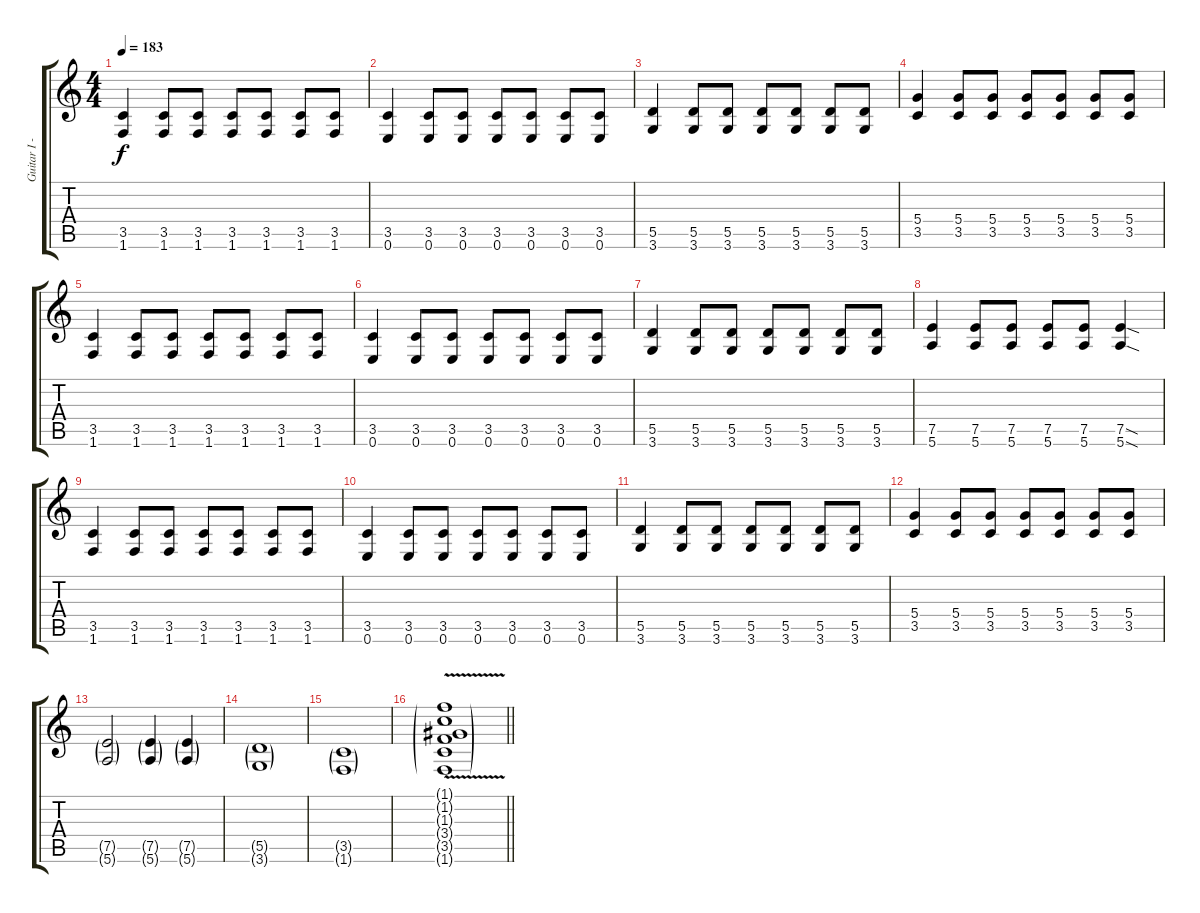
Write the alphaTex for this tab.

\track ("Guitar I - Gotoh" "Guitar I -") {instrument distortionguitar}
\staff {score tabs}
\tuning (E4 B3 G3 D3 A2 E2) {hide}
\ts (4 4)
\tempo 183
\clef g2
\ks c
(3.5 1.6).4{dy f} (3.5 1.6).8 (3.5 1.6).8 (3.5 1.6).8 (3.5 1.6).8 (3.5 1.6).8 (3.5 1.6).8 |
(3.5 0.6).4 (3.5 0.6).8 (3.5 0.6).8 (3.5 0.6).8 (3.5 0.6).8 (3.5 0.6).8 (3.5 0.6).8 |
(5.5 3.6).4 (5.5 3.6).8 (5.5 3.6).8 (5.5 3.6).8 (5.5 3.6).8 (5.5 3.6).8 (5.5 3.6).8 |
(5.4 3.5).4 (5.4 3.5).8 (5.4 3.5).8 (5.4 3.5).8 (5.4 3.5).8 (5.4 3.5).8 (5.4 3.5).8 |
(3.5 1.6).4 (3.5 1.6).8 (3.5 1.6).8 (3.5 1.6).8 (3.5 1.6).8 (3.5 1.6).8 (3.5 1.6).8 |
(3.5 0.6).4 (3.5 0.6).8 (3.5 0.6).8 (3.5 0.6).8 (3.5 0.6).8 (3.5 0.6).8 (3.5 0.6).8 |
(5.5 3.6).4 (5.5 3.6).8 (5.5 3.6).8 (5.5 3.6).8 (5.5 3.6).8 (5.5 3.6).8 (5.5 3.6).8 |
(7.5 5.6).4 (7.5 5.6).8 (7.5 5.6).8 (7.5 5.6).8 (7.5 5.6).8 (7.5{sod} 5.6{sod}).4 |
(3.5 1.6).4 (3.5 1.6).8 (3.5 1.6).8 (3.5 1.6).8 (3.5 1.6).8 (3.5 1.6).8 (3.5 1.6).8 |
(3.5 0.6).4 (3.5 0.6).8 (3.5 0.6).8 (3.5 0.6).8 (3.5 0.6).8 (3.5 0.6).8 (3.5 0.6).8 |
(5.5 3.6).4 (5.5 3.6).8 (5.5 3.6).8 (5.5 3.6).8 (5.5 3.6).8 (5.5 3.6).8 (5.5 3.6).8 |
(5.4 3.5).4 (5.4 3.5).8 (5.4 3.5).8 (5.4 3.5).8 (5.4 3.5).8 (5.4 3.5).8 (5.4 3.5).8 |
(7.5{g} 5.6{g}).2 (7.5{g} 5.6{g}).4 (7.5{g} 5.6{g}).4 |
(5.5{g} 3.6{g}).1 |
(3.5{g} 1.6{g}).1 |
\barLineRight lightlight
(1.1{v g} 1.2{v g} 1.3{v g} 3.4{v g} 3.5{v g} 1.6{v g}).1
